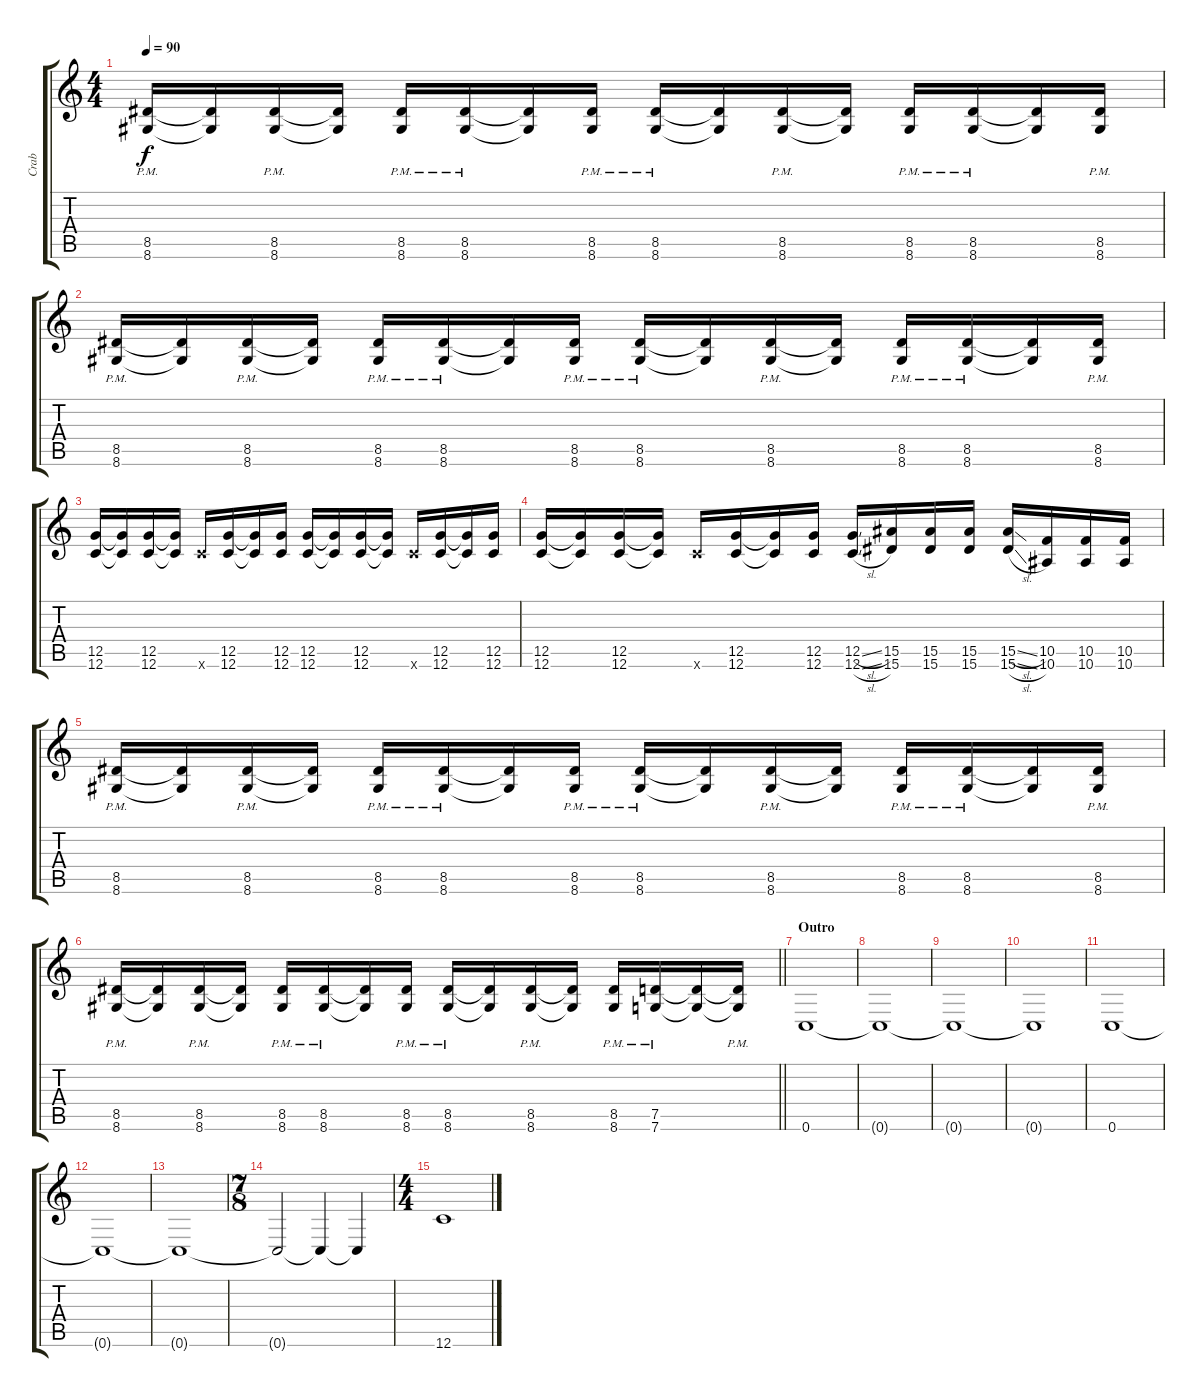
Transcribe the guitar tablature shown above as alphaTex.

\track ("Crab" "Crab") {instrument distortionguitar}
\staff {score tabs}
\tuning (D4 A3 F3 C3 G2 C2) {hide}
\ts (4 4)
\tempo 90
\clef g2
\ks c
(8.5{pm} 8.6{pm}).16{dy f} (8.5{t} 8.6{t}).16 (8.5{pm} 8.6{pm}).16 (8.5{t} 8.6{t}).16 (8.5{pm} 8.6{pm}).16 (8.5{pm} 8.6{pm}).16 (8.5{t} 8.6{t}).16 (8.5{pm} 8.6{pm}).16 (8.5{pm} 8.6{pm}).16 (8.5{t} 8.6{t}).16 (8.5{pm} 8.6{pm}).16 (8.5{t} 8.6{t}).16 (8.5{pm} 8.6{pm}).16 (8.5{pm} 8.6{pm}).16 (8.5{t} 8.6{t}).16 (8.5{pm} 8.6{pm}).16 |
(8.5{pm} 8.6{pm}).16 (8.5{t} 8.6{t}).16 (8.5{pm} 8.6{pm}).16 (8.5{t} 8.6{t}).16 (8.5{pm} 8.6{pm}).16 (8.5{pm} 8.6{pm}).16 (8.5{t} 8.6{t}).16 (8.5{pm} 8.6{pm}).16 (8.5{pm} 8.6{pm}).16 (8.5{t} 8.6{t}).16 (8.5{pm} 8.6{pm}).16 (8.5{t} 8.6{t}).16 (8.5{pm} 8.6{pm}).16 (8.5{pm} 8.6{pm}).16 (8.5{t} 8.6{t}).16 (8.5{pm} 8.6{pm}).16 |
(12.5 12.6).16 (12.5{t} 12.6{t}).16 (12.5 12.6).16 (12.5{t} 12.6{t}).16 12.6{x}.16 (12.5 12.6).16 (12.5{t} 12.6{t}).16 (12.5 12.6).16 (12.5 12.6).16 (12.5{t} 12.6{t}).16 (12.5 12.6).16 (12.5{t} 12.6{t}).16 12.6{x}.16 (12.5 12.6).16 (12.5{t} 12.6{t}).16 (12.5 12.6).16 |
(12.5 12.6).16 (12.5{t} 12.6{t}).16 (12.5 12.6).16 (12.5{t} 12.6{t}).16 12.6{x}.16 (12.5 12.6).16 (12.5{t} 12.6{t}).16 (12.5 12.6).16 (12.5{sl} 12.6{sl}).16 (15.5 15.6).16 (15.5 15.6).16 (15.5 15.6).16 (15.5{sl} 15.6{sl}).16 (10.5 10.6).16 (10.5 10.6).16 (10.5 10.6).16 |
(8.5{pm} 8.6{pm}).16 (8.5{t} 8.6{t}).16 (8.5{pm} 8.6{pm}).16 (8.5{t} 8.6{t}).16 (8.5{pm} 8.6{pm}).16 (8.5{pm} 8.6{pm}).16 (8.5{t} 8.6{t}).16 (8.5{pm} 8.6{pm}).16 (8.5{pm} 8.6{pm}).16 (8.5{t} 8.6{t}).16 (8.5{pm} 8.6{pm}).16 (8.5{t} 8.6{t}).16 (8.5{pm} 8.6{pm}).16 (8.5{pm} 8.6{pm}).16 (8.5{t} 8.6{t}).16 (8.5{pm} 8.6{pm}).16 |
\barLineRight lightlight
(8.5{pm} 8.6{pm}).16 (8.5{t} 8.6{t}).16 (8.5{pm} 8.6{pm}).16 (8.5{t} 8.6{t}).16 (8.5{pm} 8.6{pm}).16 (8.5{pm} 8.6{pm}).16 (8.5{t} 8.6{t}).16 (8.5{pm} 8.6{pm}).16 (8.5{pm} 8.6{pm}).16 (8.5{t} 8.6{t}).16 (8.5{pm} 8.6{pm}).16 (8.5{t} 8.6{t}).16 (8.5{pm} 8.6{pm}).16 (7.5{pm} 7.6{pm}).16 (7.5{t} 7.6{t}).16 (7.5{pm t} 7.6{pm t}).16 |
\section ("" "Outro")
0.6.1 |
0.6{t}.1 |
0.6{t}.1 |
0.6{t}.1 |
0.6.1 |
0.6{t}.1 |
0.6{t}.1 |
\ts (7 8)
0.6{t}.2 0.6{t}.4 0.6{t}.4 |
\ts (4 4)
12.6.1
